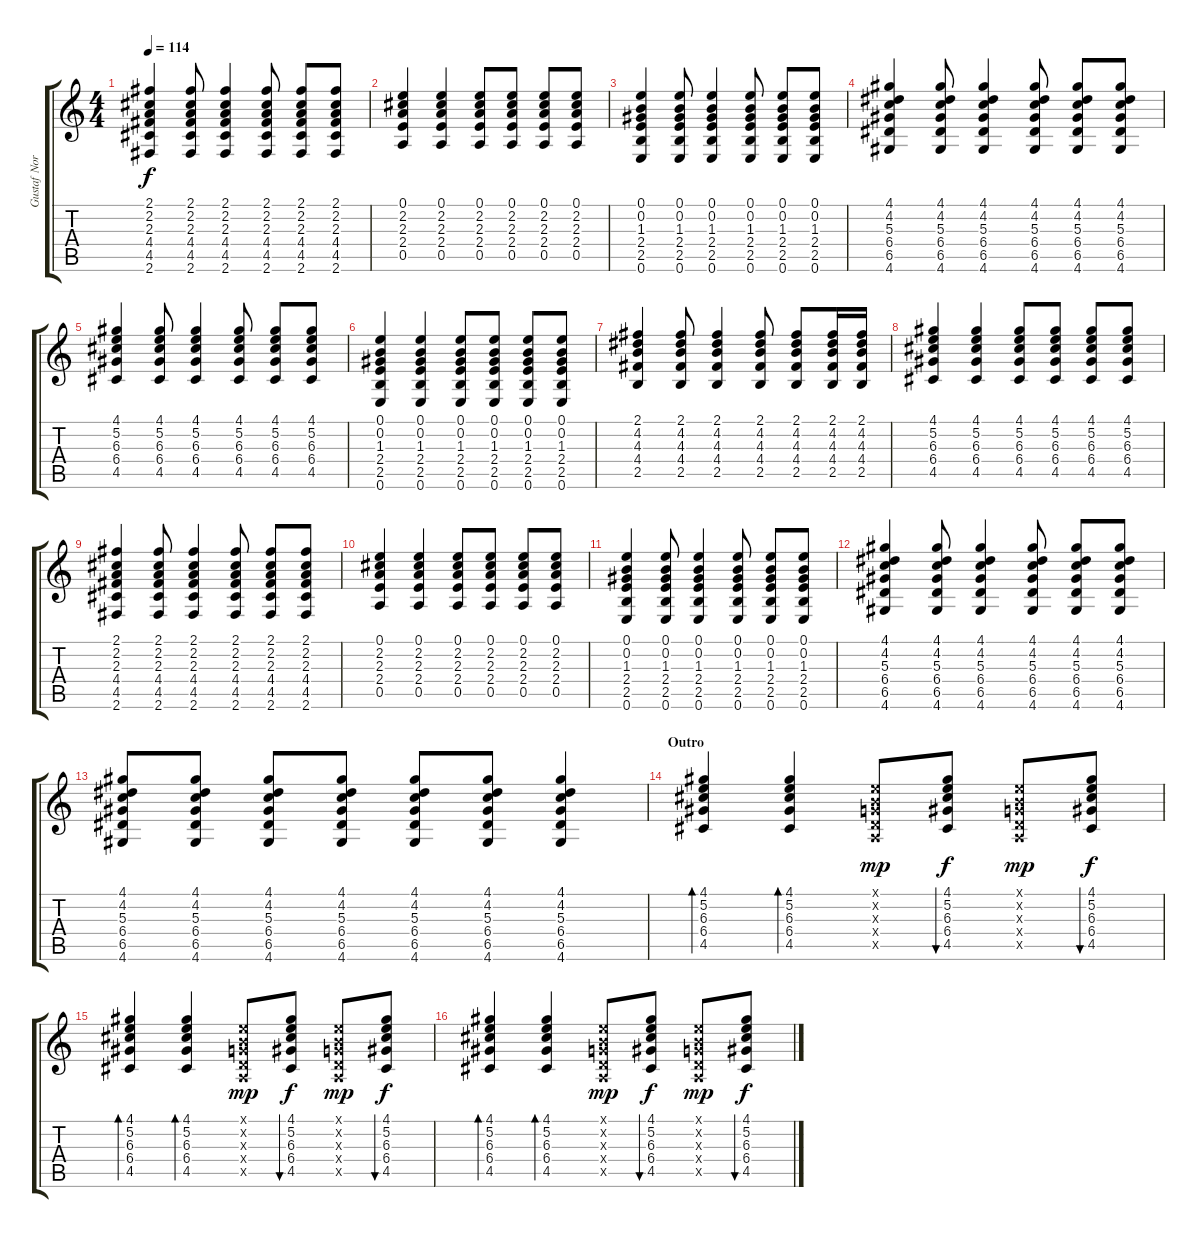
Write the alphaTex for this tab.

\track ("Gustaf Norén - Rhythm Guitar" "Gustaf Nor") {instrument electricguitarclean}
\staff {score tabs}
\tuning (E4 B3 G3 D3 A2 E2) {hide}
\ts (4 4)
\tempo 114
\clef g2
\ks c
(2.1 2.2 2.3 4.4 4.5 2.6).4{dy f} (2.1 2.2 2.3 4.4 4.5 2.6).8 (2.1 2.2 2.3 4.4 4.5 2.6).4 (2.1 2.2 2.3 4.4 4.5 2.6).8 (2.1 2.2 2.3 4.4 4.5 2.6).8 (2.1 2.2 2.3 4.4 4.5 2.6).8 |
(0.1 2.2 2.3 2.4 0.5).4 (0.1 2.2 2.3 2.4 0.5).4 (0.1 2.2 2.3 2.4 0.5).8 (0.1 2.2 2.3 2.4 0.5).8 (0.1 2.2 2.3 2.4 0.5).8 (0.1 2.2 2.3 2.4 0.5).8 |
(0.1 0.2 1.3 2.4 2.5 0.6).4 (0.1 0.2 1.3 2.4 2.5 0.6).8 (0.1 0.2 1.3 2.4 2.5 0.6).4 (0.1 0.2 1.3 2.4 2.5 0.6).8 (0.1 0.2 1.3 2.4 2.5 0.6).8 (0.1 0.2 1.3 2.4 2.5 0.6).8 |
(4.1 4.2 5.3 6.4 6.5 4.6).4 (4.1 4.2 5.3 6.4 6.5 4.6).8 (4.1 4.2 5.3 6.4 6.5 4.6).4 (4.1 4.2 5.3 6.4 6.5 4.6).8 (4.1 4.2 5.3 6.4 6.5 4.6).8 (4.1 4.2 5.3 6.4 6.5 4.6).8 |
(4.1 5.2 6.3 6.4 4.5).4 (4.1 5.2 6.3 6.4 4.5).8 (4.1 5.2 6.3 6.4 4.5).4 (4.1 5.2 6.3 6.4 4.5).8 (4.1 5.2 6.3 6.4 4.5).8 (4.1 5.2 6.3 6.4 4.5).8 |
(0.1 0.2 1.3 2.4 2.5 0.6).4{volume 9 balance 2 instrument overdrivenguitar} (0.1 0.2 1.3 2.4 2.5 0.6).4 (0.1 0.2 1.3 2.4 2.5 0.6).8 (0.1 0.2 1.3 2.4 2.5 0.6).8 (0.1 0.2 1.3 2.4 2.5 0.6).8 (0.1 0.2 1.3 2.4 2.5 0.6).8 |
(2.1 4.2 4.3 4.4 2.5).4 (2.1 4.2 4.3 4.4 2.5).8 (2.1 4.2 4.3 4.4 2.5).4 (2.1 4.2 4.3 4.4 2.5).8 (2.1 4.2 4.3 4.4 2.5).8 (2.1 4.2 4.3 4.4 2.5).16 (2.1 4.2 4.3 4.4 2.5).16 |
(4.1 5.2 6.3 6.4 4.5).4 (4.1 5.2 6.3 6.4 4.5).4 (4.1 5.2 6.3 6.4 4.5).8 (4.1 5.2 6.3 6.4 4.5).8 (4.1 5.2 6.3 6.4 4.5).8 (4.1 5.2 6.3 6.4 4.5).8 |
(2.1 2.2 2.3 4.4 4.5 2.6).4 (2.1 2.2 2.3 4.4 4.5 2.6).8 (2.1 2.2 2.3 4.4 4.5 2.6).4 (2.1 2.2 2.3 4.4 4.5 2.6).8 (2.1 2.2 2.3 4.4 4.5 2.6).8 (2.1 2.2 2.3 4.4 4.5 2.6).8 |
(0.1 2.2 2.3 2.4 0.5).4 (0.1 2.2 2.3 2.4 0.5).4 (0.1 2.2 2.3 2.4 0.5).8 (0.1 2.2 2.3 2.4 0.5).8 (0.1 2.2 2.3 2.4 0.5).8 (0.1 2.2 2.3 2.4 0.5).8 |
(0.1 0.2 1.3 2.4 2.5 0.6).4 (0.1 0.2 1.3 2.4 2.5 0.6).8 (0.1 0.2 1.3 2.4 2.5 0.6).4 (0.1 0.2 1.3 2.4 2.5 0.6).8 (0.1 0.2 1.3 2.4 2.5 0.6).8 (0.1 0.2 1.3 2.4 2.5 0.6).8 |
(4.1 4.2 5.3 6.4 6.5 4.6).4 (4.1 4.2 5.3 6.4 6.5 4.6).8 (4.1 4.2 5.3 6.4 6.5 4.6).4 (4.1 4.2 5.3 6.4 6.5 4.6).8 (4.1 4.2 5.3 6.4 6.5 4.6).8 (4.1 4.2 5.3 6.4 6.5 4.6).8 |
(4.1 4.2 5.3 6.4 6.5 4.6).8 (4.1 4.2 5.3 6.4 6.5 4.6).8 (4.1 4.2 5.3 6.4 6.5 4.6).8 (4.1 4.2 5.3 6.4 6.5 4.6).8 (4.1 4.2 5.3 6.4 6.5 4.6).8 (4.1 4.2 5.3 6.4 6.5 4.6).8 (4.1 4.2 5.3 6.4 6.5 4.6).4 |
\section ("" "Outro")
(4.1 5.2 6.3 6.4 4.5).4{bd 30 volume 9 instrument electricguitarclean} (4.1 5.2 6.3 6.4 4.5).4{bd 30} (0.1{x} 0.2{x} 0.3{x} 0.4{x} 0.5{x}).8{dy mp} (4.1 5.2 6.3 6.4 4.5).8{bu 30 dy f} (0.1{x} 0.2{x} 0.3{x} 0.4{x} 0.5{x}).8{dy mp} (4.1 5.2 6.3 6.4 4.5).8{bu 30 dy f} |
(4.1 5.2 6.3 6.4 4.5).4{bd 30} (4.1 5.2 6.3 6.4 4.5).4{bd 30} (0.1{x} 0.2{x} 0.3{x} 0.4{x} 0.5{x}).8{dy mp} (4.1 5.2 6.3 6.4 4.5).8{bu 30 dy f} (0.1{x} 0.2{x} 0.3{x} 0.4{x} 0.5{x}).8{dy mp} (4.1 5.2 6.3 6.4 4.5).8{bu 30 dy f} |
(4.1 5.2 6.3 6.4 4.5).4{bd 30} (4.1 5.2 6.3 6.4 4.5).4{bd 30} (0.1{x} 0.2{x} 0.3{x} 0.4{x} 0.5{x}).8{dy mp} (4.1 5.2 6.3 6.4 4.5).8{bu 30 dy f} (0.1{x} 0.2{x} 0.3{x} 0.4{x} 0.5{x}).8{dy mp} (4.1 5.2 6.3 6.4 4.5).8{bu 30 dy f}
